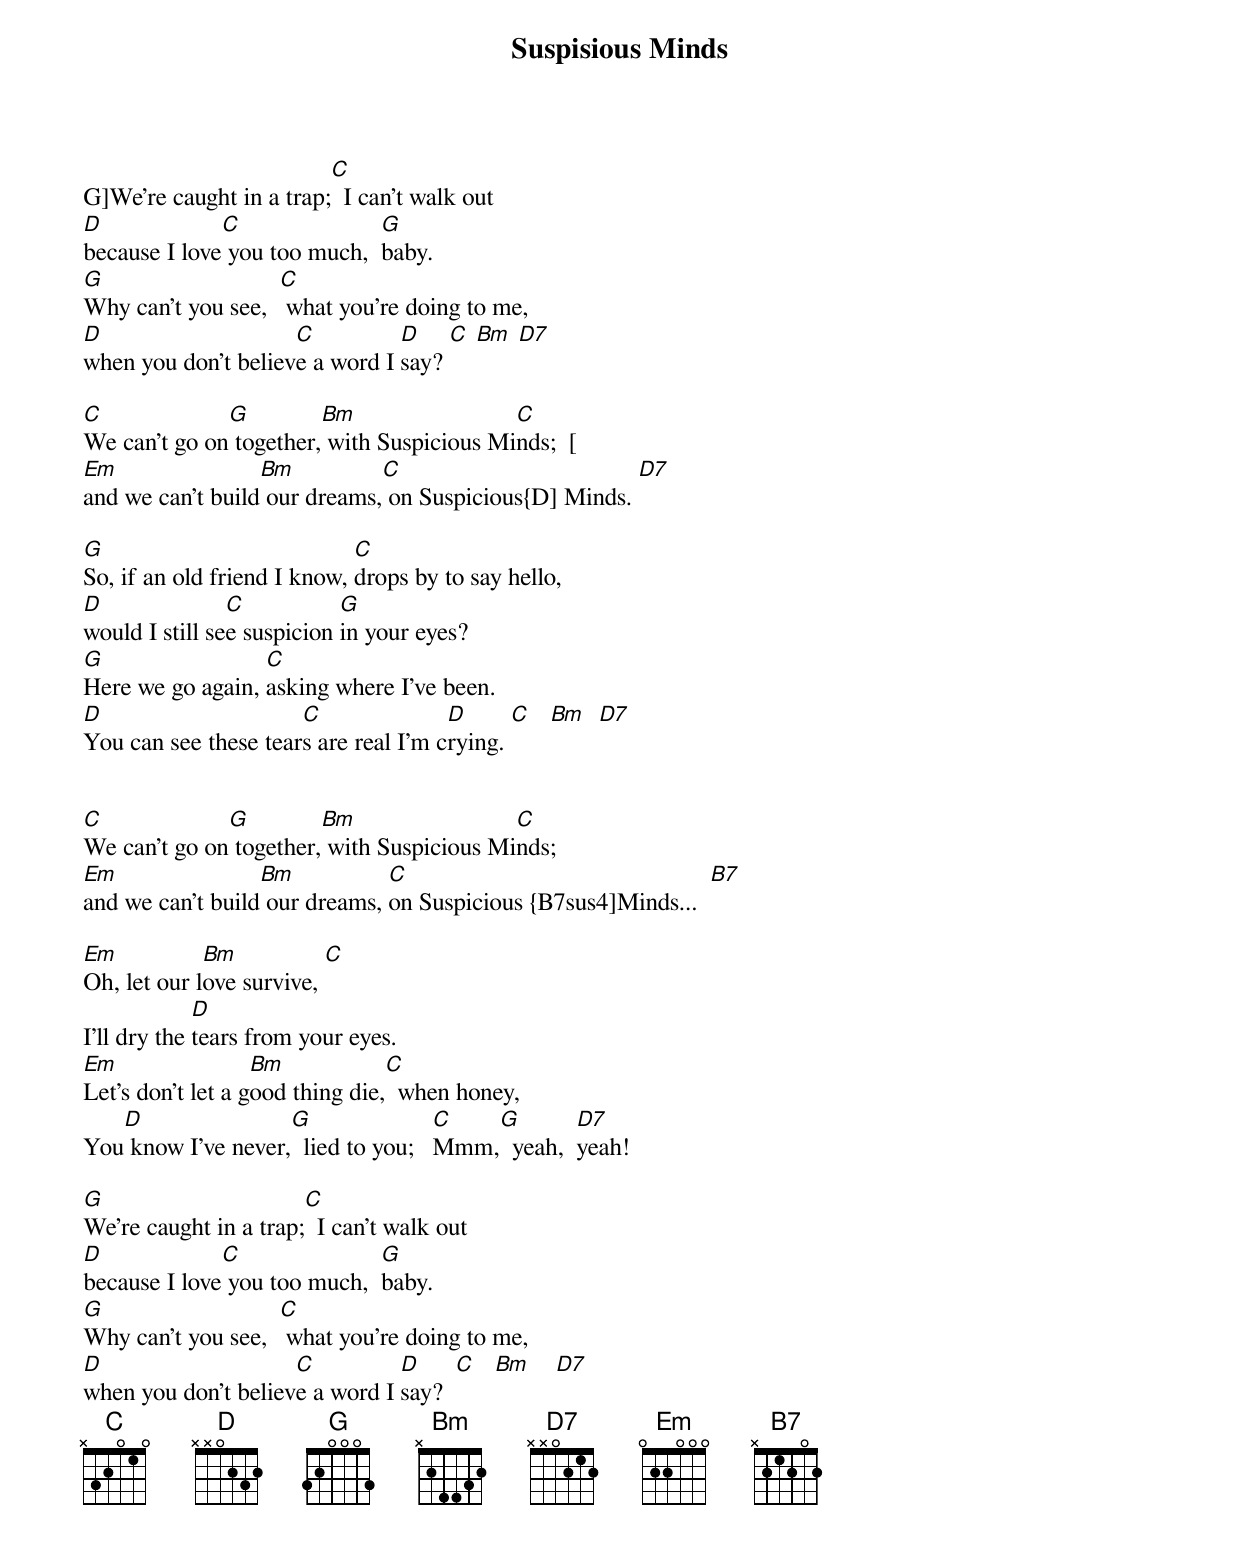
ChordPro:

{title:Suspisious Minds}


G]We're caught in a trap;[C]  I can't walk out
[D]because I love[C] you too much,  [G]baby.
[G]Why can't you see,  [C] what you're doing to me,
[D]when you don't believ[C]e a word I [D]say? [C] [Bm] [D7]

[C]We can't go on[G] together,[Bm] with Suspicious Mi[C]nds;  [
[Em]and we can't build[Bm] our dreams,[C] on Suspicious{D] Minds. [D7]

[G]So, if an old friend I know, [C]drops by to say hello,
[D]would I still se[C]e suspicion [G]in your eyes?
[G]Here we go again, [C]asking where I've been.
[D]You can see these tear[C]s are real I'm c[D]rying. [C]   [Bm]  [D7]


[C]We can't go on[G] together,[Bm] with Suspicious Mi[C]nds;
[Em]and we can't build[Bm] our dreams, [C]on Suspicious {B7sus4]Minds...  [B7]

[Em]Oh, let our l[Bm]ove survive, [C]
I'll dry the [D]tears from your eyes.
[Em]Let's don't let a g[Bm]ood thing die,[C]  when honey,
You[D] know I've never,[G]  lied to you;   [C]Mmm,[G]  yeah,  [D7]yeah!

[G]We're caught in a trap;[C]  I can't walk out
[D]because I love[C] you too much,  [G]baby.
[G]Why can't you see,  [C] what you're doing to me,
[D]when you don't believ[C]e a word I [D]say?  [C]   [Bm]    [D7]
